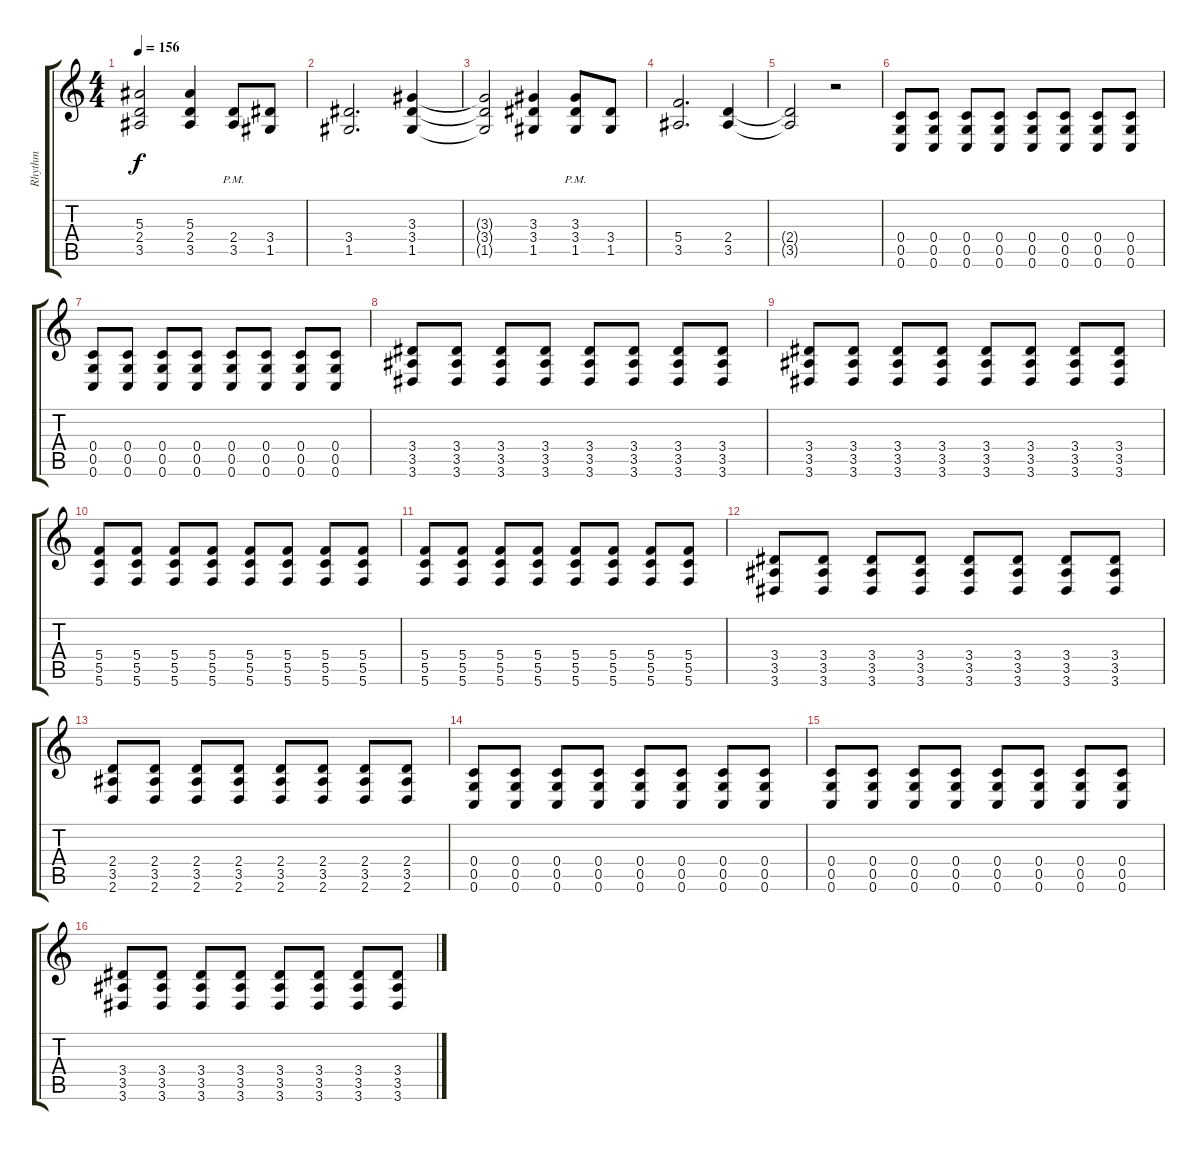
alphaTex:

\track ("Rhythm" "Rhythm") {instrument distortionguitar}
\staff {score tabs}
\tuning (D4 A3 F3 C3 G2 C2) {hide}
\ts (4 4)
\tempo 156
\clef g2
\ks c
(5.3{t} 2.4{t} 3.5{t}).2{dy f} (5.3 2.4 3.5).4 (2.4{pm} 3.5{pm}).8 (3.4 1.5).8 |
(3.4 1.5).2{d} (3.3 3.4 1.5).4 |
(3.3{t} 3.4{t} 1.5{t}).2 (3.3 3.4 1.5).4 (3.3{pm} 3.4{pm} 1.5{pm}).8 (3.4 1.5).8 |
(5.4 3.5).2{d} (2.4 3.5).4 |
(2.4{t} 3.5{t}).2 r.2 |
(0.4 0.5 0.6).8 (0.4 0.5 0.6).8 (0.4 0.5 0.6).8 (0.4 0.5 0.6).8 (0.4 0.5 0.6).8 (0.4 0.5 0.6).8 (0.4 0.5 0.6).8 (0.4 0.5 0.6).8 |
(0.4 0.5 0.6).8 (0.4 0.5 0.6).8 (0.4 0.5 0.6).8 (0.4 0.5 0.6).8 (0.4 0.5 0.6).8 (0.4 0.5 0.6).8 (0.4 0.5 0.6).8 (0.4 0.5 0.6).8 |
(3.4 3.5 3.6).8 (3.4 3.5 3.6).8 (3.4 3.5 3.6).8 (3.4 3.5 3.6).8 (3.4 3.5 3.6).8 (3.4 3.5 3.6).8 (3.4 3.5 3.6).8 (3.4 3.5 3.6).8 |
(3.4 3.5 3.6).8 (3.4 3.5 3.6).8 (3.4 3.5 3.6).8 (3.4 3.5 3.6).8 (3.4 3.5 3.6).8 (3.4 3.5 3.6).8 (3.4 3.5 3.6).8 (3.4 3.5 3.6).8 |
(5.4 5.5 5.6).8 (5.4 5.5 5.6).8 (5.4 5.5 5.6).8 (5.4 5.5 5.6).8 (5.4 5.5 5.6).8 (5.4 5.5 5.6).8 (5.4 5.5 5.6).8 (5.4 5.5 5.6).8 |
(5.4 5.5 5.6).8 (5.4 5.5 5.6).8 (5.4 5.5 5.6).8 (5.4 5.5 5.6).8 (5.4 5.5 5.6).8 (5.4 5.5 5.6).8 (5.4 5.5 5.6).8 (5.4 5.5 5.6).8 |
(3.4 3.5 3.6).8 (3.4 3.5 3.6).8 (3.4 3.5 3.6).8 (3.4 3.5 3.6).8 (3.4 3.5 3.6).8 (3.4 3.5 3.6).8 (3.4 3.5 3.6).8 (3.4 3.5 3.6).8 |
(2.4 3.5 2.6).8 (2.4 3.5 2.6).8 (2.4 3.5 2.6).8 (2.4 3.5 2.6).8 (2.4 3.5 2.6).8 (2.4 3.5 2.6).8 (2.4 3.5 2.6).8 (2.4 3.5 2.6).8 |
(0.4 0.5 0.6).8 (0.4 0.5 0.6).8 (0.4 0.5 0.6).8 (0.4 0.5 0.6).8 (0.4 0.5 0.6).8 (0.4 0.5 0.6).8 (0.4 0.5 0.6).8 (0.4 0.5 0.6).8 |
(0.4 0.5 0.6).8 (0.4 0.5 0.6).8 (0.4 0.5 0.6).8 (0.4 0.5 0.6).8 (0.4 0.5 0.6).8 (0.4 0.5 0.6).8 (0.4 0.5 0.6).8 (0.4 0.5 0.6).8 |
(3.4 3.5 3.6).8 (3.4 3.5 3.6).8 (3.4 3.5 3.6).8 (3.4 3.5 3.6).8 (3.4 3.5 3.6).8 (3.4 3.5 3.6).8 (3.4 3.5 3.6).8 (3.4 3.5 3.6).8
